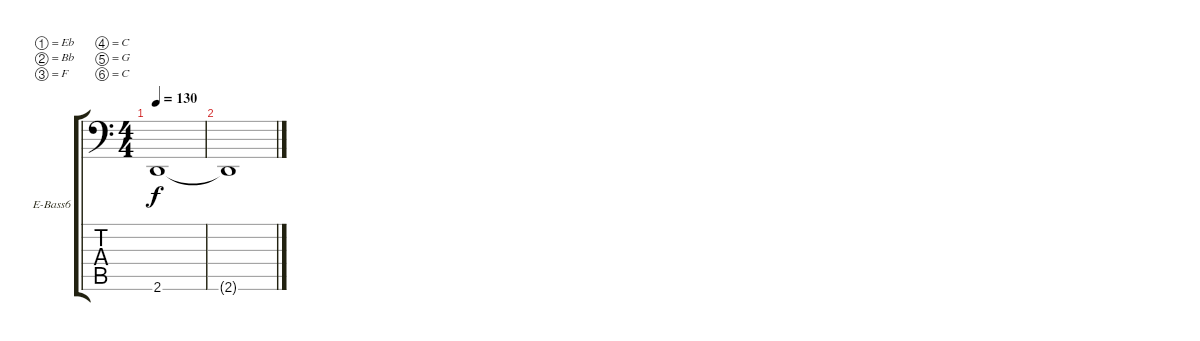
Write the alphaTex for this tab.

\bracketExtendMode groupsimilarinstruments
\firstSystemTrackNameOrientation horizontal
\otherSystemsTrackNameOrientation horizontal
\track ("Traccia 3" "E-Bass6") {instrument electricbasspick}
\staff {score tabs}
\tuning (Eb3 Bb2 F2 C2 G1 C1)
\ts (4 4)
\tempo 130
\clef f4
\ks c
2.6{t}.1{dy f} |
2.6{t}.1
